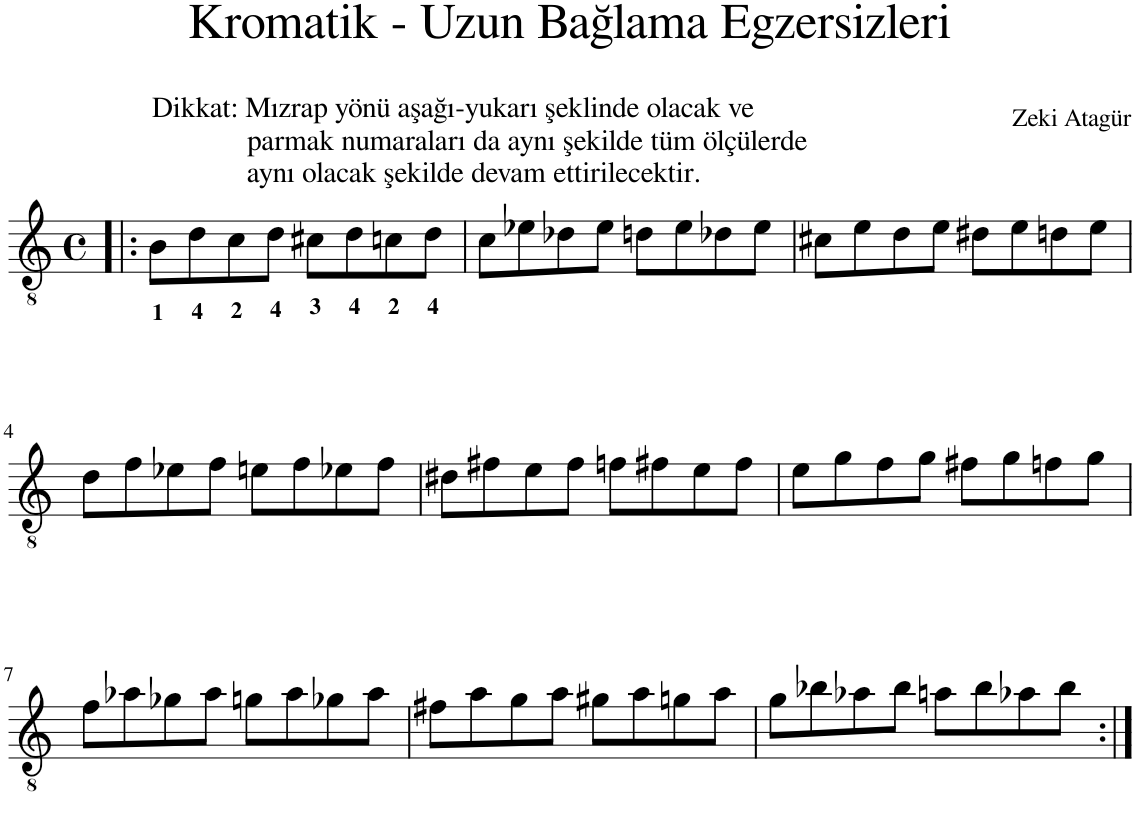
**kern
*part1
*staff1
*I"Classical Guitar
*I'Guit.
*clefGv2
*k[]
*M4/4
*met(c)
=1!|:
8B<\L
8d<\
8c<\
8d<\J
8c#X<\L
8d<\
8cn<\
8d<\J
=2
8c\L
8e-X\
8d-X\
8e-\J
8dn\L
8e-\
8d-X\
8e-\J
=3
8c#X\L
8e\
8d\
8e\J
8d#X\L
8e\
8dn\
8e\J
!!LO:LB:g=z
=4
8d\L
8f\
8e-X\
8f\J
8en\L
8f\
8e-X\
8f\J
=5
8d#X\L
8f#X\
8e\
8f#\J
8fn\L
8f#X\
8e\
8f#\J
=6
8e\L
8g\
8f\
8g\J
8f#X\L
8g\
8fn\
8g\J
!!LO:LB:g=z
=7
8f\L
8a-X\
8g-X\
8a-\J
8gn\L
8a-\
8g-X\
8a-\J
=8
8f#X\L
8a\
8g\
8a\J
8g#X\L
8a\
8gn\
8a\J
=9
8g\L
8b-X\
8a-X\
8b-\J
8an\L
8b-\
8a-X\
8b-\J
=:|!
*-
